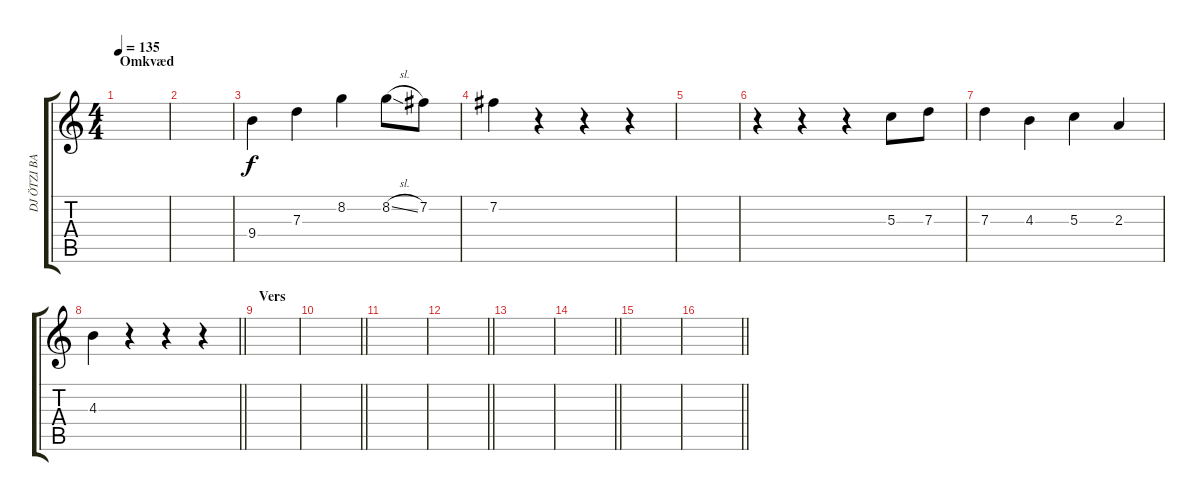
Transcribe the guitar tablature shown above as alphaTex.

\track ("DJ ÖTZI BACKROUND" "DJ ÖTZI BA") {instrument acousticguitarsteel}
\staff {score tabs}
\tuning (E4 B3 G3 D3 A2 E2) {hide}
\ts (4 4)
\section ("" "Omkvæd")
\tempo 135
\clef g2
\ks c
|
|
9.4.4 7.3.4 8.2.4 8.2{sl}.8 7.2.8 |
7.2.4 r.4 r.4 r.4 |
|
r.4 r.4 r.4 5.3.8 7.3.8 |
7.3.4 4.3.4 5.3.4 2.3.4 |
\barLineRight lightlight
4.3.4 r.4 r.4 r.4 |
\section ("" "Vers")
|
\barLineRight lightlight
|
|
\barLineRight lightlight
|
|
\barLineRight lightlight
|
|
\barLineRight lightlight
